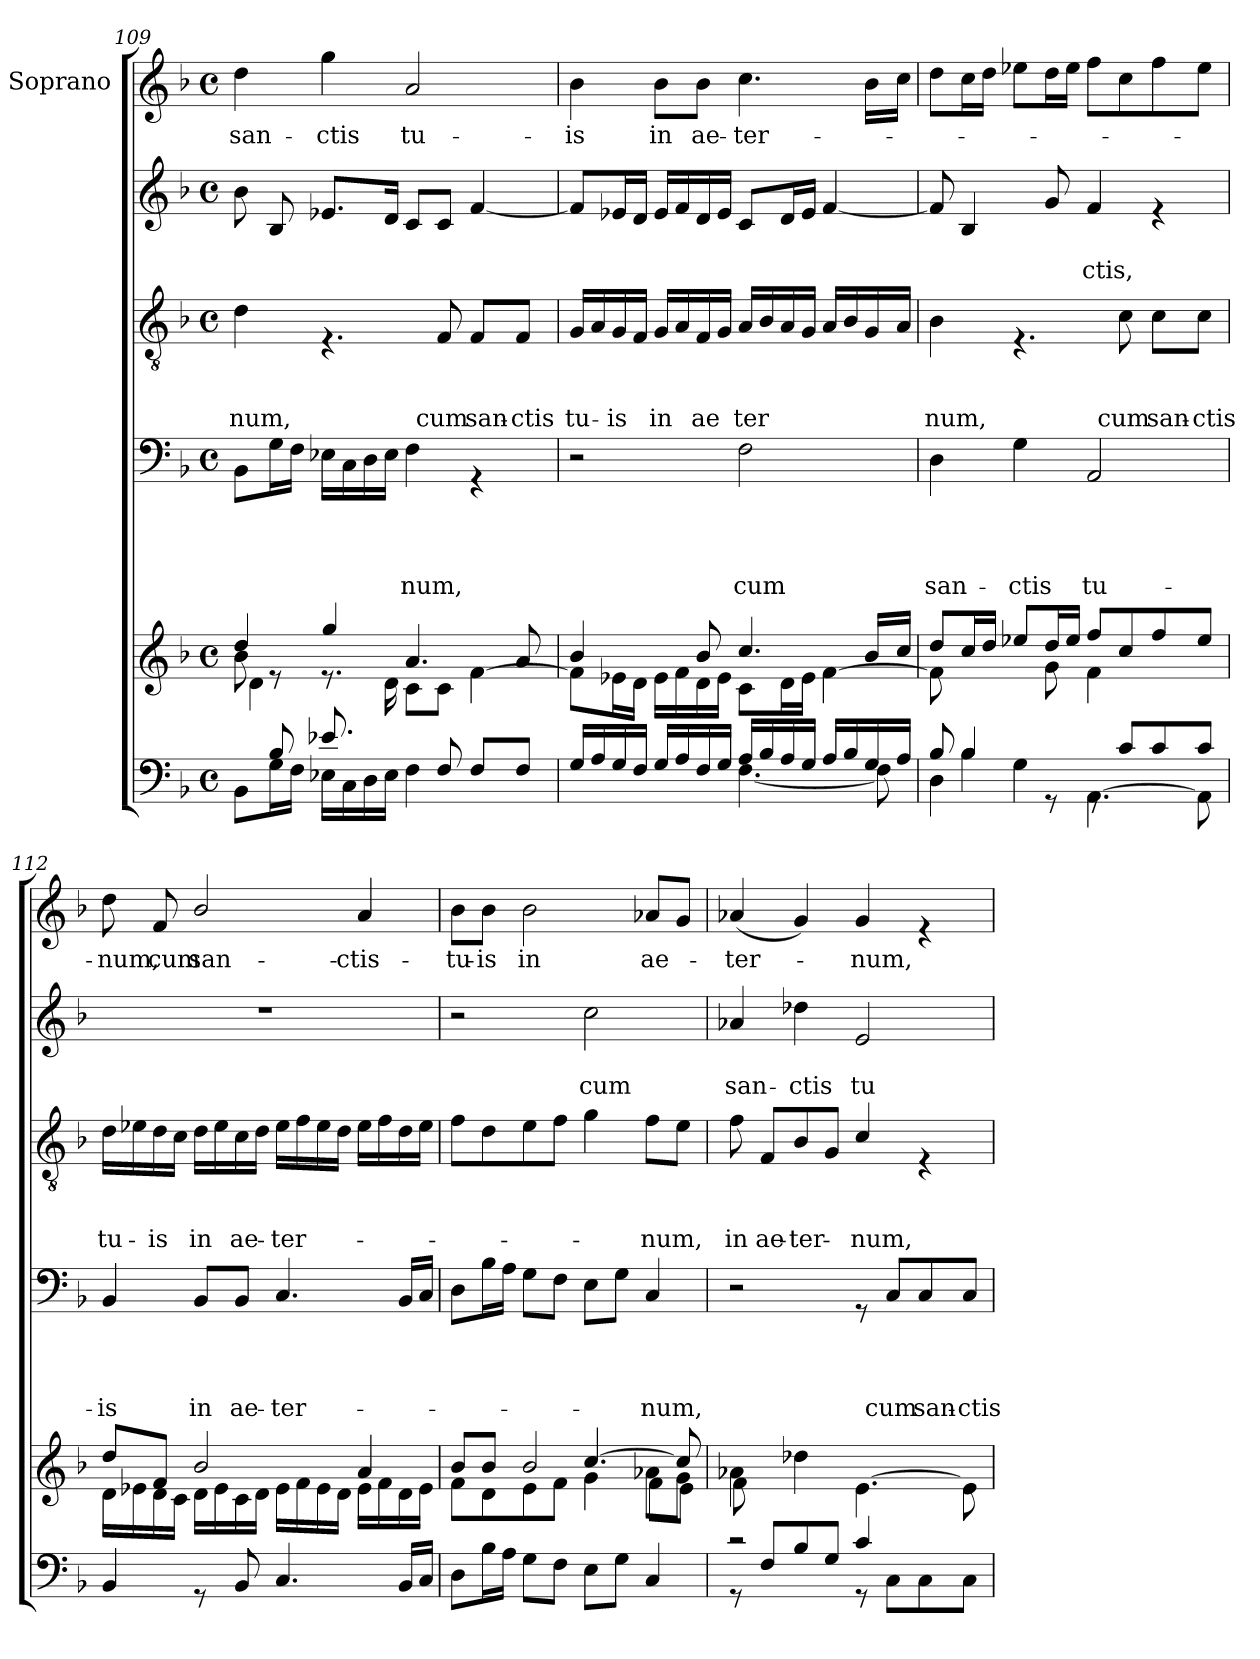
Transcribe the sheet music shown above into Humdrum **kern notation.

**kern	**kern	**kern	**text	**text	**text	**text	**kern	**text	**text	**text	**kern	**text	**text	**kern	**text
*part6	*part5	*part4	*part4	*part4	*part4	*part4	*part3	*part3	*part3	*part3	*part2	*part2	*part2	*part1	*part1
*staff6	*staff5	*staff4	*staff4	*staff4	*staff4	*staff4	*staff3	*staff3	*staff3	*staff3	*staff2	*staff2	*staff2	*staff1	*staff1
*	*	*	*	*	*	*	*	*	*	*	*	*	*	*I"Soprano	*
!!LO:PB:g=z
*clefF4	*clefG2	*clefF4	*	*	*	*	*clefGv2	*	*	*	*clefG2	*	*	*clefG2	*
*k[b-]	*k[b-]	*k[b-]	*	*	*	*	*k[b-]	*	*	*	*k[b-]	*	*	*k[b-]	*
*F:	*F:	*F:	*	*	*	*	*F:	*	*	*	*F:	*	*	*F:	*
*M4/4	*M4/4	*M4/4	*	*	*	*	*M4/4	*	*	*	*M4/4	*	*	*M4/4	*
*met(c)	*met(c)	*met(c)	*	*	*	*	*met(c)	*	*	*	*met(c)	*	*	*met(c)	*
=109	=109	=109	=109	=109	=109	=109	=109	=109	=109	=109	=109	=109	=109	=109	=109
*^	*^	*	*	*	*	*	*	*	*	*	*	*	*	*	*
*	*^	*	*^	*	*	*	*	*	*	*	*	*	*	*	*	*	*
!	!	!	!	!	!	!	!	!	!	!	!	!	!	!LO:LY:b	!	!	!	!	!LO:LY:b
8BB-\L	8ryy	2ryy	8b-\	4dd/	4d\	8BB-\L	.	.	.	.	4d\	.	.	-num,	8b-\	.	.	4dd\	san-
16G\L	8B-/	.	8re	.	.	16G\L	.	.	.	.	.	.	.	.	8B-/	.	.	.	.
16F\JJ	.	.	.	.	.	16F\JJ	.	.	.	.	.	.	.	.	.	.	.	.	.
!	!	!	!	!	!	!	!	!	!	!	!	!	!	!	!	!	!	!	!LO:LY:b
16E-X\LL	8.e-X/	.	8.re	4gg/	2.ryy	16E-X\LL	.	.	.	.	4.rE	.	.	.	8.e-X/L	.	.	4gg\	-ctis
16C\	.	.	.	.	.	16C\	.	.	.	.	.	.	.	.	.	.	.	.	.
16D\	.	.	.	.	.	16D\	.	.	.	.	.	.	.	.	.	.	.	.	.
16E-\JJ	2ryy	.	16d\	.	.	16E-\JJ	.	.	.	.	.	.	.	.	16d/Jk	.	.	.	.
!	!	!	!	!	!	!	!	!	!	!LO:LY:b	!	!	!	!	!	!	!	!	!LO:LY:b
4F\	.	8ryy	8c\L	4.a/	.	4F\	.	.	.	num,	.	.	.	.	8c/L	.	.	2a/	tu-
!	!	!	!	!	!	!	!	!	!	!	!	!	!	!LO:LY:b	!	!	!	!	!
.	.	8F/	8c\J	.	.	.	.	.	.	.	8F/	.	.	cum	8c/J	.	.	.	.
!	!	!	!	!	!	!	!	!	!	!	!	!	!	!LO:LY:b	!	!	!	!	!
4ryy	.	8F/L	[>4f\	.	.	4rGG	.	.	.	.	8F/L	.	.	san-	[<4f/	.	.	.	.
!	!	!	!	!	!	!	!	!	!	!	!	!	!	!LO:LY:b	!	!	!	!	!
.	.	8F/J	.	8a/	.	.	.	.	.	.	8F/J	.	.	-ctis	.	.	.	.	.
.	16ryy	.	.	.	.	.	.	.	.	.	.	.	.	.	.	.	.	.	.
*	*v	*v	*	*	*	*	*	*	*	*	*	*	*	*	*	*	*	*	*
*	*	*	*v	*v	*	*	*	*	*	*	*	*	*	*	*	*	*	*
=110	=110	=110	=110	=110	=110	=110	=110	=110	=110	=110	=110	=110	=110	=110	=110	=110	=110
!	!	!	!	!	!	!	!	!	!	!	!	!LO:LY:b	!	!	!	!	!LO:LY:b
16G/LL	2ryy	8f\L]	4b-/	2r	.	.	.	.	16G/LL	.	.	tu-	8f/L]	.	.	4b-\	-is
16A/	.	.	.	.	.	.	.	.	16A/	.	.	.	.	.	.	.	.
!	!	!	!	!	!	!	!	!	!	!	!	!LO:LY:b	!	!	!	!	!
16G/	.	16e-X\L	.	.	.	.	.	.	16G/	.	.	-is	16e-X/L	.	.	.	.
16F/JJ	.	16d\JJ	.	.	.	.	.	.	16F/JJ	.	.	.	16d/JJ	.	.	.	.
!	!	!	!	!	!	!	!	!	!	!	!	!LO:LY:b	!	!	!	!	!LO:LY:b
16G/LL	.	16e-\LL	8ryy	.	.	.	.	.	16G/LL	.	.	in	16e-/LL	.	.	8b-\L	in
16A/	.	16f\	.	.	.	.	.	.	16A/	.	.	.	16f/	.	.	.	.
!	!	!	!	!	!	!	!	!	!	!	!	!LO:LY:b	!	!	!	!	!LO:LY:b
16F/	.	16d\	8b-/	.	.	.	.	.	16F/	.	.	ae	16d/	.	.	8b-\J	ae-
16G/JJ	.	16e-\JJ	.	.	.	.	.	.	16G/JJ	.	.	.	16e-/JJ	.	.	.	.
!	!	!	!	!	!	!	!	!LO:LY:b	!	!	!	!LO:LY:b	!	!	!	!	!LO:LY:b
16A/LL	[>4.F\	8c\L	4.cc/	2F\	.	.	.	cum	16A/LL	.	.	ter	8c/L	.	.	4.cc\	-ter-
16B-/	.	.	.	.	.	.	.	.	16B-/	.	.	.	.	.	.	.	.
16A/	.	16d\L	.	.	.	.	.	.	16A/	.	.	.	16d/L	.	.	.	.
16G/JJ	.	16e-\JJ	.	.	.	.	.	.	16G/JJ	.	.	.	16e-/JJ	.	.	.	.
16A/LL	.	[>4f\	.	.	.	.	.	.	16A/LL	.	.	.	[<4f/	.	.	.	.
16B-/	.	.	.	.	.	.	.	.	16B-/	.	.	.	.	.	.	.	.
16G/	8F\]	.	16b-/LL	.	.	.	.	.	16G/	.	.	.	.	.	.	16b-\LL	.
16A/JJ	.	.	16cc/JJ	.	.	.	.	.	16A/JJ	.	.	.	.	.	.	16cc\JJ	.
=111	=111	=111	=111	=111	=111	=111	=111	=111	=111	=111	=111	=111	=111	=111	=111	=111	=111
*	*^	*	*	*	*	*	*	*	*	*	*	*	*	*	*	*	*
!	!	!	!	!	!	!	!	!	!LO:LY:b	!	!	!	!LO:LY:b	!	!	!	!	!
4D\	8B-/	8ryy	8f\]	8dd/L	4D\	.	.	.	san-	4B-\	.	.	num,	8f/]	.	.	8dd\L	.
.	4B-/	4B-\	4ryy	16cc/L	.	.	.	.	.	.	.	.	.	4B-/	.	.	16cc\L	.
.	.	.	.	16dd/JJ	.	.	.	.	.	.	.	.	.	.	.	.	16dd\JJ	.
!	!	!	!	!	!	!	!	!	!LO:LY:b	!	!	!	!	!	!	!	!	!
4G\	.	.	.	8ee-X/L	4G\	.	.	.	-ctis	4.rE	.	.	.	.	.	.	8ee-X\L	.
.	8rGG	2ryy	8g\	16dd/L	.	.	.	.	.	.	.	.	.	8g/	.	.	16dd\L	.
.	.	.	.	16ee-/JJ	.	.	.	.	.	.	.	.	.	.	.	.	16ee-\JJ	.
!	!	!	!	!	!	!	!	!	!LO:LY:b	!	!	!	!	!	!	!LO:LY:b	!	!
[>4.AA\	8rGG	.	4f\	8ff/L	2AA/	.	.	.	tu-	.	.	.	.	4f/	.	ctis,	8ff\L	.
!	!	!	!	!	!	!	!	!	!	!	!	!	!LO:LY:b	!	!	!	!	!
.	8c/L	.	.	8cc/	.	.	.	.	.	8c\	.	.	cum	.	.	.	8cc\	.
!	!	!	!	!	!	!	!	!	!	!	!	!	!LO:LY:b	!	!	!	!	!
.	8c/	.	4ryy	8ff/	.	.	.	.	.	8c\L	.	.	san-	4re	.	.	8ff\	.
!	!	!	!	!	!	!	!	!	!	!	!	!	!LO:LY:b	!	!	!	!	!
8AA\]	8c/J	8ryy	.	8ee-/J	.	.	.	.	.	8c\J	.	.	-ctis	.	.	.	8ee-\J	.
!!LO:LB:g=z
=112	=112	=112	=112	=112	=112	=112	=112	=112	=112	=112	=112	=112	=112	=112	=112	=112	=112	=112
!	!	!	!	!	!	!	!	!	!	!	!	!	!	!	!	!	!LO:TX:a:B:t=V	!
!	!	!	!	!	!	!	!	!	!LO:LY:b	!	!	!	!LO:LY:b	!	!	!	!	!LO:LY:b
*v	*v	*v	*	*	*	*	*	*	*	*	*	*	*	*	*	*	*^	*
4BB-/	8dd/L	16d\LL	4BB-/	.	.	.	-is	16d\LL	.	.	tu-	1r	.	.	8dd\	8ryy	-num,
.	.	16e-X\	.	.	.	.	.	16e-X\	.	.	.	.	.	.	.	.	.
!	!	!	!	!	!	!	!	!	!	!	!LO:LY:b	!	!	!	!	!	!LO:LY:b
.	8f/J	16d\	.	.	.	.	.	16d\	.	.	-is	.	.	.	8ryy	8f/	-cum
.	.	16c\JJ	.	.	.	.	.	16c\JJ	.	.	.	.	.	.	.	.	.
!	!	!	!	!	!	!	!LO:LY:b	!	!	!	!LO:LY:b	!	!	!	!	!	!LO:LY:b
8rGG	2b-/	16d\LL	8BB-/L	.	.	.	in	16d\LL	.	.	in	.	.	.	2b-/	2ryy	san-
.	.	16e-\	.	.	.	.	.	16e-\	.	.	.	.	.	.	.	.	.
!	!	!	!	!	!	!	!LO:LY:b	!	!	!	!LO:LY:b	!	!	!	!	!	!
8BB-/	.	16c\	8BB-/J	.	.	.	ae-	16c\	.	.	ae-	.	.	.	.	.	.
.	.	16d\JJ	.	.	.	.	.	16d\JJ	.	.	.	.	.	.	.	.	.
!	!	!	!	!	!	!	!LO:LY:b	!	!	!	!LO:LY:b	!	!	!	!	!	!
4.C/	.	16e-\LL	4.C/	.	.	.	-ter-	16e-\LL	.	.	-ter-	.	.	.	.	.	.
.	.	16f\	.	.	.	.	.	16f\	.	.	.	.	.	.	.	.	.
.	.	16e-\	.	.	.	.	.	16e-\	.	.	.	.	.	.	.	.	.
.	.	16d\JJ	.	.	.	.	.	16d\JJ	.	.	.	.	.	.	.	.	.
!	!	!	!	!	!	!	!	!	!	!	!	!	!	!	!	!	!LO:LY:b
.	4a/	16e-\LL	.	.	.	.	.	16e-\LL	.	.	.	.	.	.	4ryy	4a/	ctis
.	.	16f\	.	.	.	.	.	16f\	.	.	.	.	.	.	.	.	.
16BB-/LL	.	16d\	16BB-/LL	.	.	.	.	16d\	.	.	.	.	.	.	.	.	.
16C/JJ	.	16e-\JJ	16C/JJ	.	.	.	.	16e-\JJ	.	.	.	.	.	.	.	.	.
*	*	*	*	*	*	*	*	*	*	*	*	*	*	*	*v	*v	*
!!LO:LB:g=z
=113	=113	=113	=113	=113	=113	=113	=113	=113	=113	=113	=113	=113	=113	=113	=113	=113
*	*	*^	*	*	*	*	*	*	*	*	*	*	*	*	*	*
!	!	!	!	!	!	!	!	!	!	!	!	!	!	!	!	!	!LO:LY:b
8D\L	8b-/L	8f\L	2ryy	8D\L	.	.	.	.	8f\L	.	.	.	2r	.	.	8b-\L	tu-
!	!	!	!	!	!	!	!	!	!	!	!	!	!	!	!	!	!LO:LY:b
16B-\L	8b-/J	8d\	.	16B-\L	.	.	.	.	8d\	.	.	.	.	.	.	8b-\J	-is
16A\JJ	.	.	.	16A\JJ	.	.	.	.	.	.	.	.	.	.	.	.	.
!	!	!	!	!	!	!	!	!	!	!	!	!	!	!	!	!	!LO:LY:b
8G\L	2b-/	8e\	.	8G\L	.	.	.	.	8e\	.	.	.	.	.	.	2b-\	in
8F\J	.	8f\J	.	8F\J	.	.	.	.	8f\J	.	.	.	.	.	.	.	.
!	!	!	!	!	!	!	!	!	!	!	!	!	!	!	!LO:LY:b	!	!
8E\L	.	4g\	[<4.cc/	8E\L	.	.	.	.	4g\	.	.	.	2cc\	.	cum	.	.
8G\J	.	.	.	8G\J	.	.	.	.	.	.	.	.	.	.	.	.	.
!	!	!	!	!	!	!	!	!LO:LY:b	!	!	!	!LO:LY:b	!	!	!	!	!LO:LY:b
4C/	8a-X\L	8f\L	.	4C/	.	.	.	-num,	8f\L	.	.	-num,	.	.	.	8a-X/L	ae-
.	8g\J	8e\J	8cc/]	.	.	.	.	.	8e\J	.	.	.	.	.	.	8g/J	.
=114	=114	=114	=114	=114	=114	=114	=114	=114	=114	=114	=114	=114	=114	=114	=114	=114	=114
*^	*	*	*	*	*	*	*	*	*	*	*	*	*	*	*	*	*
!	!	!	!	!	!	!	!	!	!	!	!	!	!LO:LY:b	!	!	!LO:LY:b	!	!LO:LY:b
*	*	*	*v	*v	*	*	*	*	*	*^	*	*	*	*	*	*	*	*
2rc	8rGG	4a-X\	8f\	2r	.	.	.	.	8f\	8ryy	.	.	in	4a-X/	.	san-	(<4a-X/	-ter-
!	!	!	!	!	!	!	!	!	!	!	!	!	!LO:LY:b	!	!	!	!	!
.	8F/L	.	2..ryy	.	.	.	.	.	4.ryy	8F/L	.	.	ae-	.	.	.	.	.
!	!	!	!	!	!	!	!	!	!	!	!	!	!LO:LY:b	!	!	!LO:LY:b	!	!
.	8B-/	4dd-X\	.	.	.	.	.	.	.	8B-/	.	.	-ter-	4dd-X\	.	-ctis	4g/)	.
.	8G/J	.	.	.	.	.	.	.	.	8G/J	.	.	.	.	.	.	.	.
!	!	!	!	!	!	!	!	!	!	!	!	!	!LO:LY:b	!	!	!LO:LY:b	!	!LO:LY:b
8rGG	4c/	[>4.e\	.	8rGG	.	.	.	.	4c/	4ryy	.	.	num,	2e/	.	tu-	4g/	-num,
!	!	!	!	!	!	!	!	!LO:LY:b	!	!	!	!	!	!	!	!	!	!
8C\L	.	.	.	8C/L	.	.	.	cum	.	.	.	.	.	.	.	.	.	.
!	!	!	!	!	!	!	!	!LO:LY:b	!	!	!	!	!	!	!	!	!	!
8C\	4ryy	.	.	8C/	.	.	.	san-	4ryy	4rE	.	.	.	.	.	.	4re	.
!	!	!	!	!	!	!	!	!LO:LY:b	!	!	!	!	!	!	!	!	!	!
8C\J	.	8e\]	.	8C/J	.	.	.	-ctis	.	.	.	.	.	.	.	.	.	.
*v	*v	*	*	*	*	*	*	*	*v	*v	*	*	*	*	*	*	*	*
*	*v	*v	*	*	*	*	*	*	*	*	*	*	*	*	*	*
=	=	=	=	=	=	=	=	=	=	=	=	=	=	=	=
*-	*-	*-	*-	*-	*-	*-	*-	*-	*-	*-	*-	*-	*-	*-	*-
